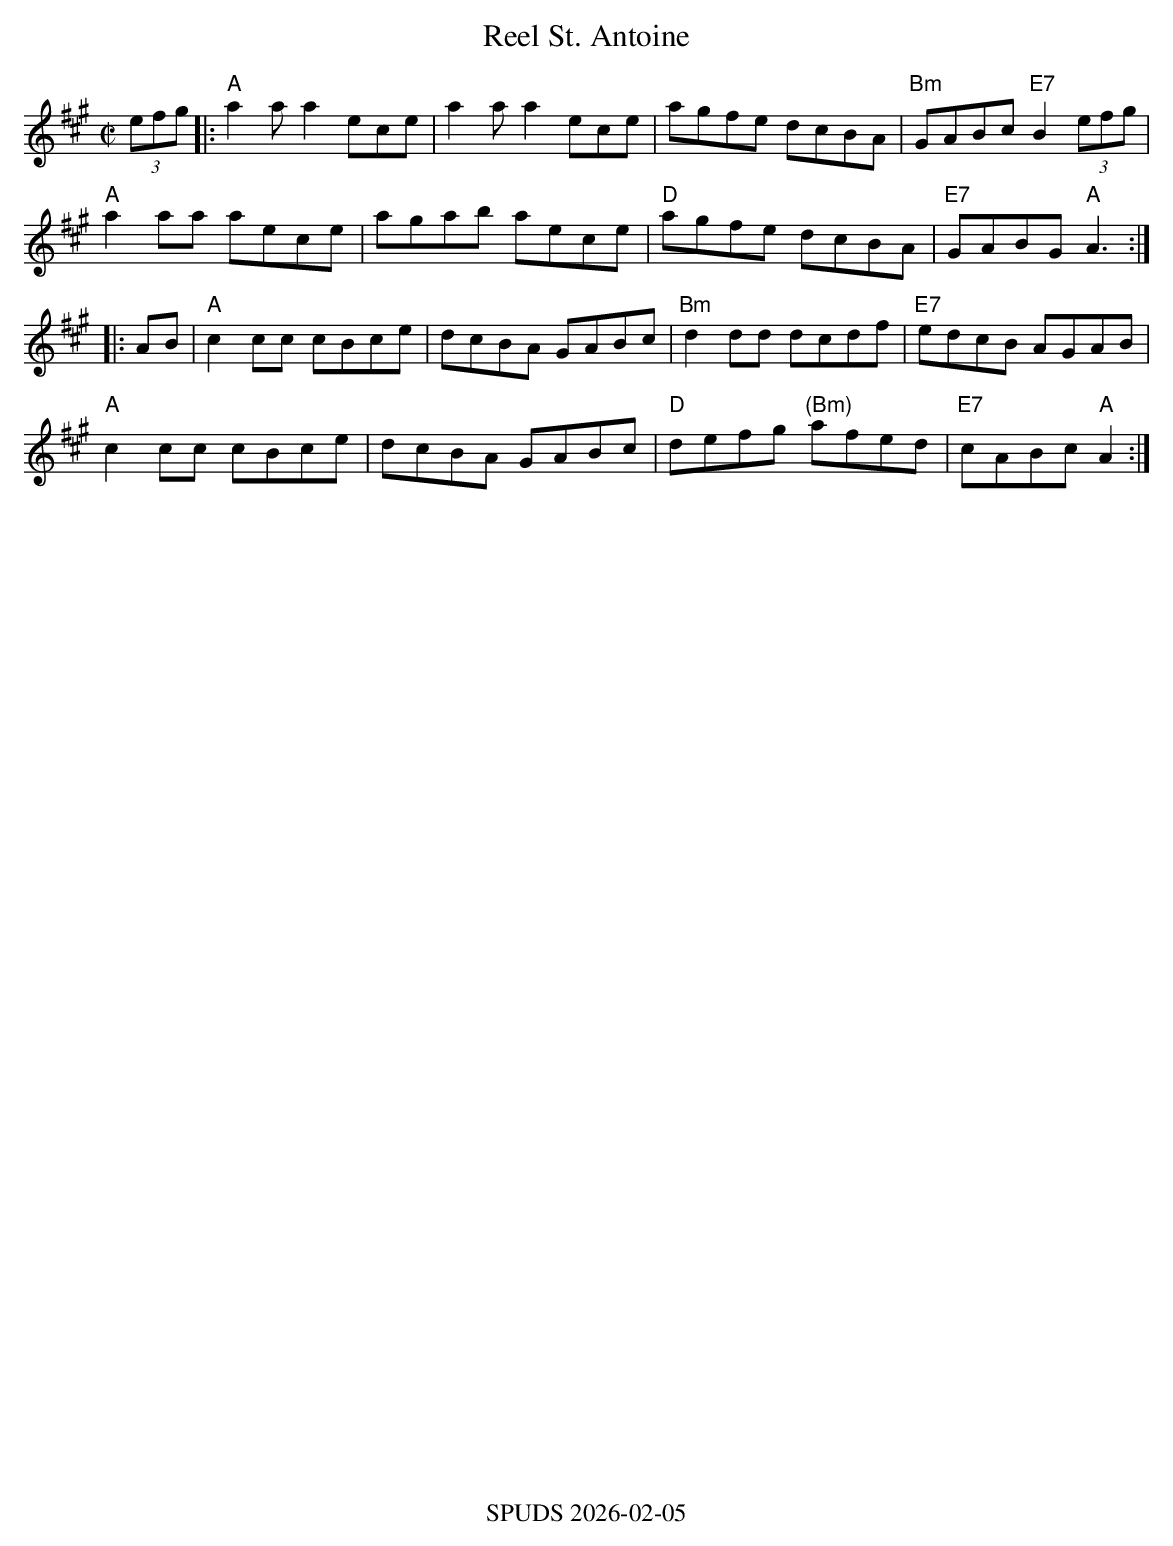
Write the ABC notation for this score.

X:1
T: Reel St. Antoine
M: C|
L:1/8
K: A
(3efg |: "A"a2aa2ece | a2aa2ece | agfe dcBA | "Bm"GABc "E7"B2(3efg |
"A"a2aa aece | agab aece |"D" agfe dcBA | "E7"GABG "A"A3 :|
|:AB| "A"c2cc cBce | dcBA GABc | "Bm"d2dd dcdf |"E7" edcB AGAB |
  "A"c2cc cBce | dcBA GABc | "D"defg "(Bm)"afed|"E7"cABc "A"A2 :|
